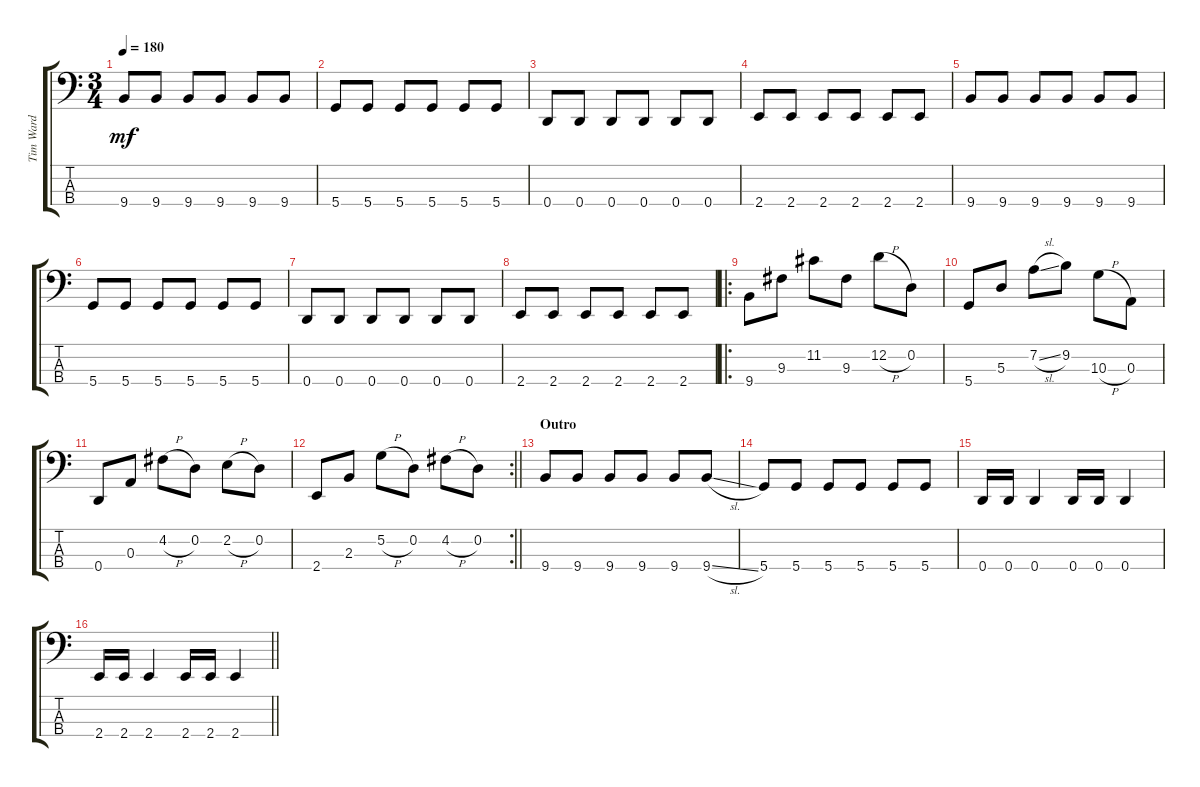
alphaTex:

\track ("Tim Ward" "Tim Ward") {instrument electricbassfinger}
\staff {score tabs}
\tuning (G2 D2 A1 D1) {hide}
\ts (3 4)
\section ("" "")
\tempo 180
\clef f4
\ks c
9.4.8{dy mf} 9.4.8 9.4.8 9.4.8 9.4.8 9.4.8 |
5.4.8 5.4.8 5.4.8 5.4.8 5.4.8 5.4.8 |
0.4.8 0.4.8 0.4.8 0.4.8 0.4.8 0.4.8 |
2.4.8 2.4.8 2.4.8 2.4.8 2.4.8 2.4.8 |
9.4.8 9.4.8 9.4.8 9.4.8 9.4.8 9.4.8 |
5.4.8 5.4.8 5.4.8 5.4.8 5.4.8 5.4.8 |
0.4.8 0.4.8 0.4.8 0.4.8 0.4.8 0.4.8 |
2.4.8 2.4.8 2.4.8 2.4.8 2.4.8 2.4.8 |
\ro
9.4.8 9.3.8 11.2.8 9.3.8 12.2{h}.8 0.2.8 |
5.4.8 5.3.8 7.2{sl}.8 9.2.8 10.3{h}.8 0.3.8 |
0.4.8 0.3.8 4.2{h}.8 0.2.8 2.2{h}.8 0.2.8 |
\rc 2
\barLineRight lightlight
2.4.8 2.3.8 5.2{h}.8 0.2.8 4.2{h}.8 0.2.8 |
\section ("" "Outro")
9.4.8 9.4.8 9.4.8 9.4.8 9.4.8 9.4{sl}.8 |
5.4.8 5.4.8 5.4.8 5.4.8 5.4.8 5.4.8 |
0.4.16 0.4.16 0.4.4 0.4.16 0.4.16 0.4.4 |
\barLineRight lightlight
2.4.16 2.4.16 2.4.4 2.4.16 2.4.16 2.4.4
